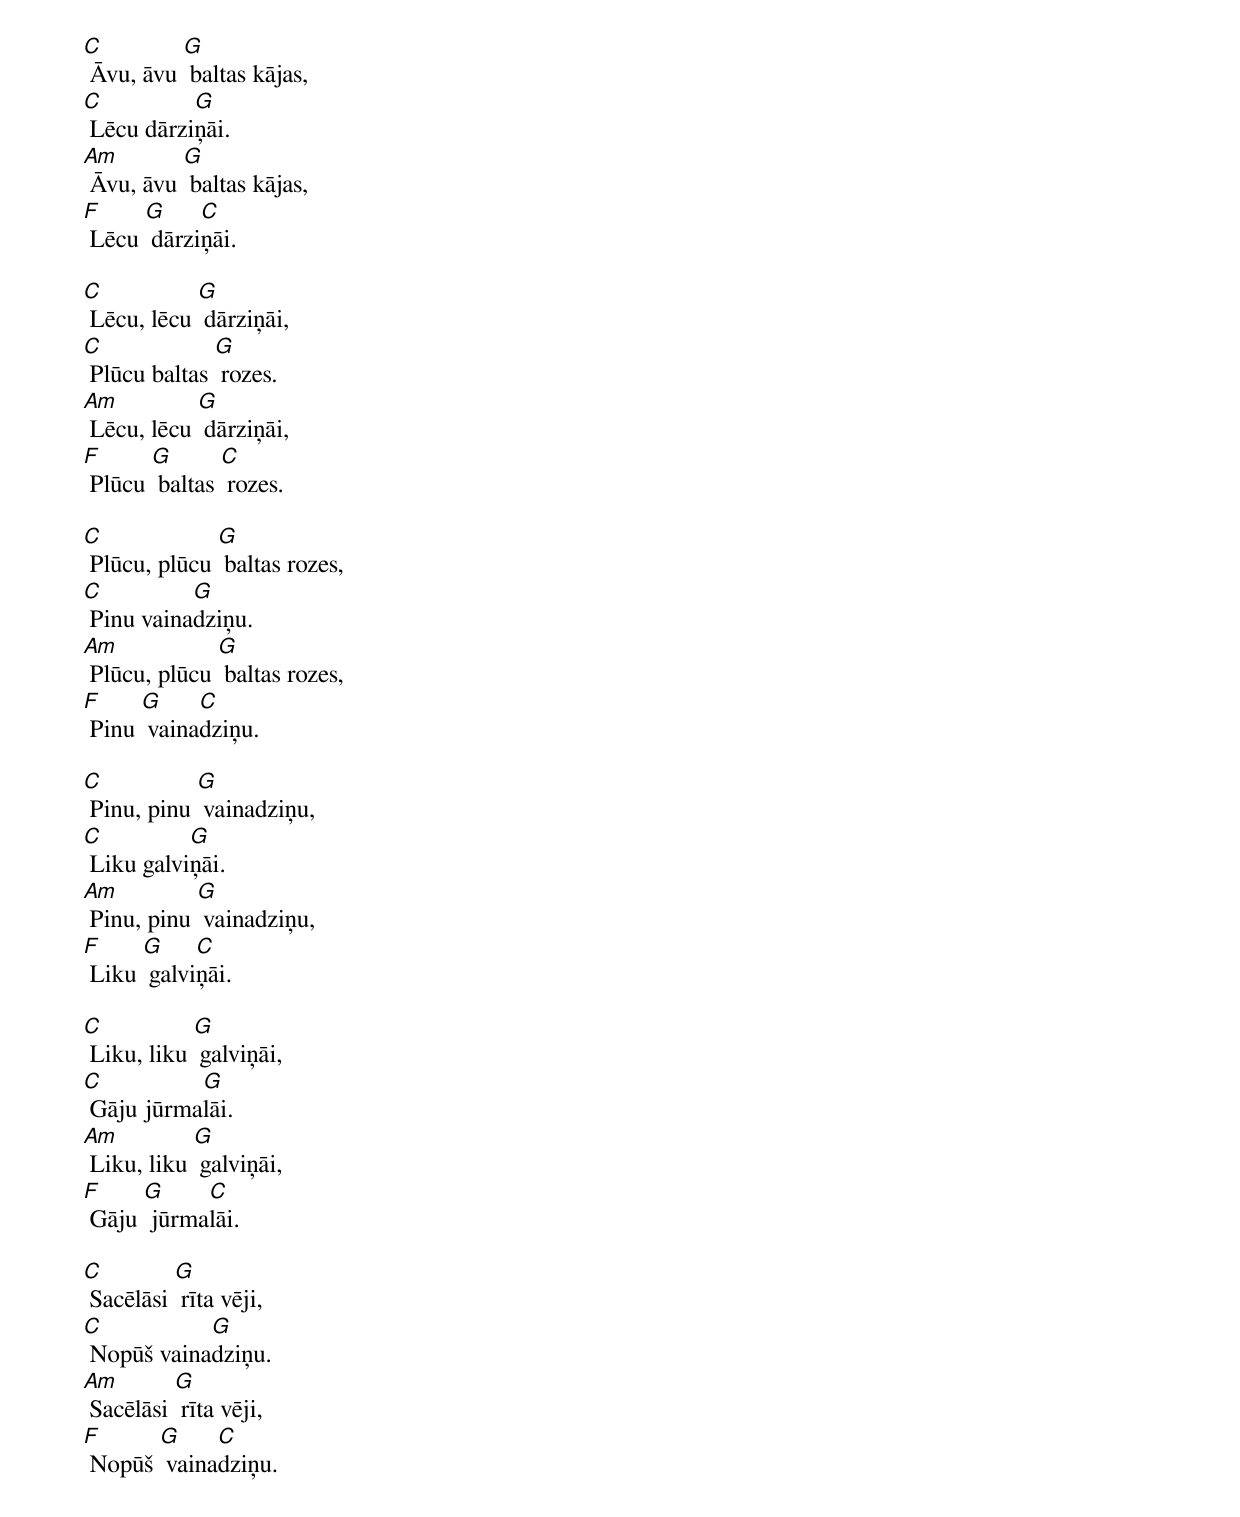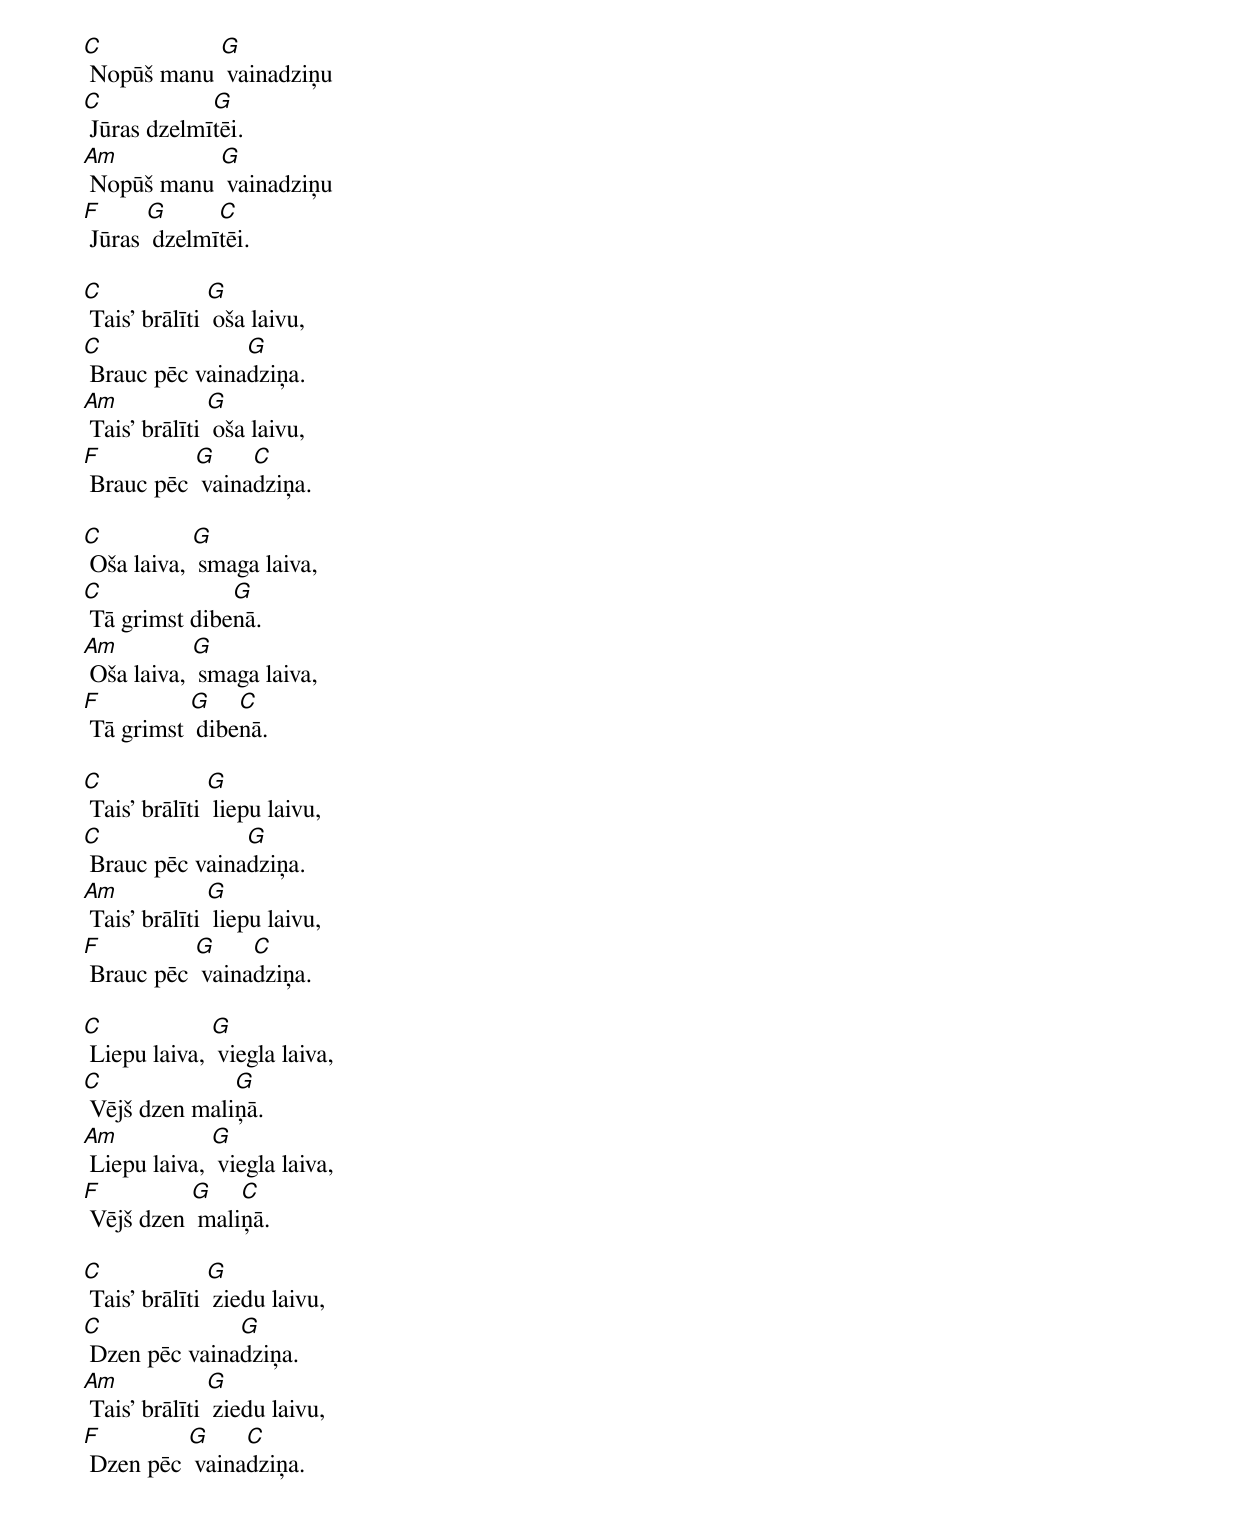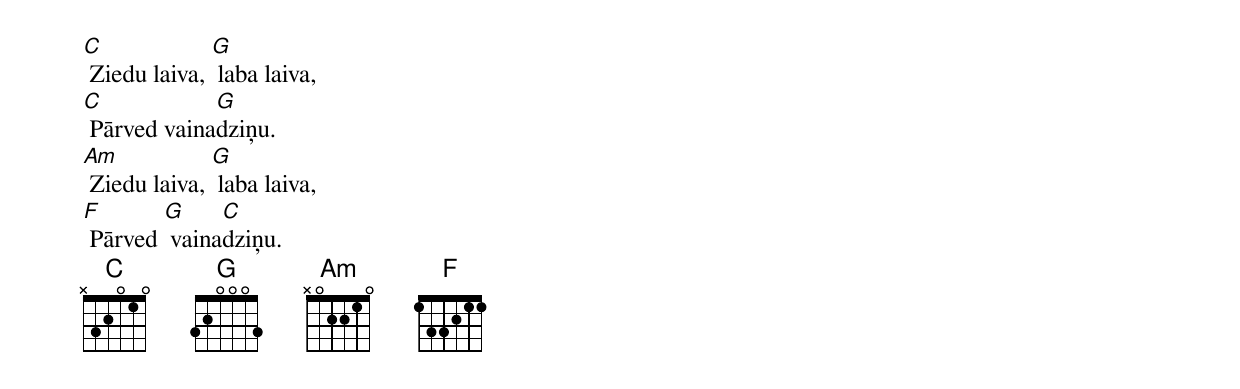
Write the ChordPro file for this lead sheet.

[C] Āvu, āvu [G] baltas kājas,
[C] Lēcu dārzi[G]ņāi.
[Am] Āvu, āvu [G] baltas kājas,
[F] Lēcu [G] dārzi[C]ņāi.

[C] Lēcu, lēcu [G] dārziņāi,
[C] Plūcu baltas [G] rozes.
[Am] Lēcu, lēcu [G] dārziņāi,
[F] Plūcu [G] baltas [C] rozes.

[C] Plūcu, plūcu [G] baltas rozes,
[C] Pinu vaina[G]dziņu.
[Am] Plūcu, plūcu [G] baltas rozes,
[F] Pinu [G] vaina[C]dziņu.

[C] Pinu, pinu [G] vainadziņu,
[C] Liku galvi[G]ņāi.
[Am] Pinu, pinu [G] vainadziņu,
[F] Liku [G] galvi[C]ņāi.

[C] Liku, liku [G] galviņāi,
[C] Gāju jūrma[G]lāi.
[Am] Liku, liku [G] galviņāi,
[F] Gāju [G] jūrma[C]lāi.

[C] Sacēlāsi [G] rīta vēji,
[C] Nopūš vaina[G]dziņu.
[Am] Sacēlāsi [G] rīta vēji,
[F] Nopūš [G] vaina[C]dziņu.

[C] Nopūš manu [G] vainadziņu
[C] Jūras dzelmī[G]tēi.
[Am] Nopūš manu [G] vainadziņu
[F] Jūras [G] dzelmī[C]tēi.

[C] Tais’ brālīti [G] oša laivu,
[C] Brauc pēc vaina[G]dziņa.
[Am] Tais’ brālīti [G] oša laivu,
[F] Brauc pēc [G] vaina[C]dziņa.

[C] Oša laiva, [G] smaga laiva,
[C] Tā grimst dibe[G]nā.
[Am] Oša laiva, [G] smaga laiva,
[F] Tā grimst [G] dibe[C]nā.

[C] Tais’ brālīti [G] liepu laivu,
[C] Brauc pēc vaina[G]dziņa.
[Am] Tais’ brālīti [G] liepu laivu,
[F] Brauc pēc [G] vaina[C]dziņa.

[C] Liepu laiva, [G] viegla laiva,
[C] Vējš dzen mali[G]ņā.
[Am] Liepu laiva, [G] viegla laiva,
[F] Vējš dzen [G] mali[C]ņā.

[C] Tais’ brālīti [G] ziedu laivu,
[C] Dzen pēc vaina[G]dziņa.
[Am] Tais’ brālīti [G] ziedu laivu,
[F] Dzen pēc [G] vaina[C]dziņa.

[C] Ziedu laiva, [G] laba laiva,
[C] Pārved vaina[G]dziņu.
[Am] Ziedu laiva, [G] laba laiva,
[F] Pārved [G] vaina[C]dziņu.
